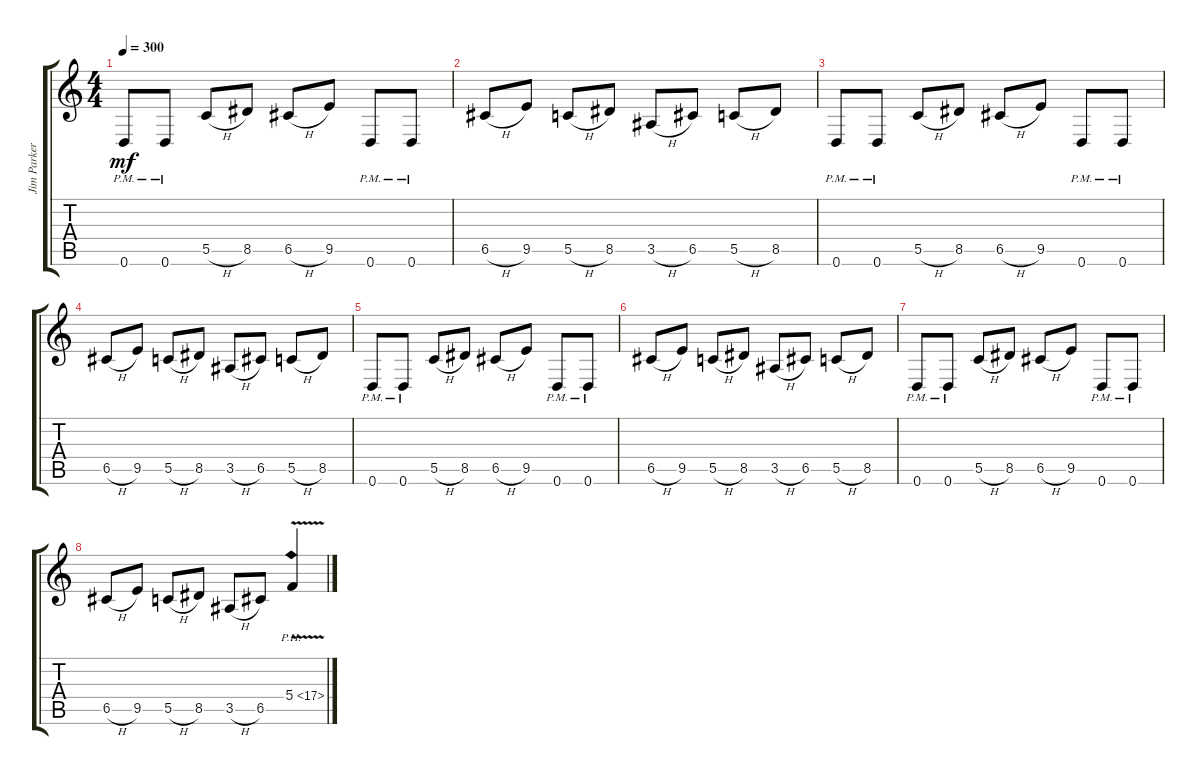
\track ("Jim Parker" "Jim Parker") {instrument distortionguitar}
\staff {score tabs}
\tuning (D4 A3 F3 C3 G2 D2) {hide}
\ts (4 4)
\tempo 300
\clef g2
\ks c
0.6{pm}.8{dy mf} 0.6{pm}.8 5.5{h}.8 8.5.8 6.5{h}.8 9.5.8 0.6{pm}.8 0.6{pm}.8 |
6.5{h}.8 9.5.8 5.5{h}.8 8.5.8 3.5{h}.8 6.5.8 5.5{h}.8 8.5.8 |
0.6{pm}.8 0.6{pm}.8 5.5{h}.8 8.5.8 6.5{h}.8 9.5.8 0.6{pm}.8 0.6{pm}.8 |
6.5{h}.8 9.5.8 5.5{h}.8 8.5.8 3.5{h}.8 6.5.8 5.5{h}.8 8.5.8 |
0.6{pm}.8 0.6{pm}.8 5.5{h}.8 8.5.8 6.5{h}.8 9.5.8 0.6{pm}.8 0.6{pm}.8 |
6.5{h}.8 9.5.8 5.5{h}.8 8.5.8 3.5{h}.8 6.5.8 5.5{h}.8 8.5.8 |
0.6{pm}.8 0.6{pm}.8 5.5{h}.8 8.5.8 6.5{h}.8 9.5.8 0.6{pm}.8 0.6{pm}.8 |
6.5{h}.8 9.5.8 5.5{h}.8 8.5.8 3.5{h}.8 6.5.8 5.4{ph 12 v}.4
